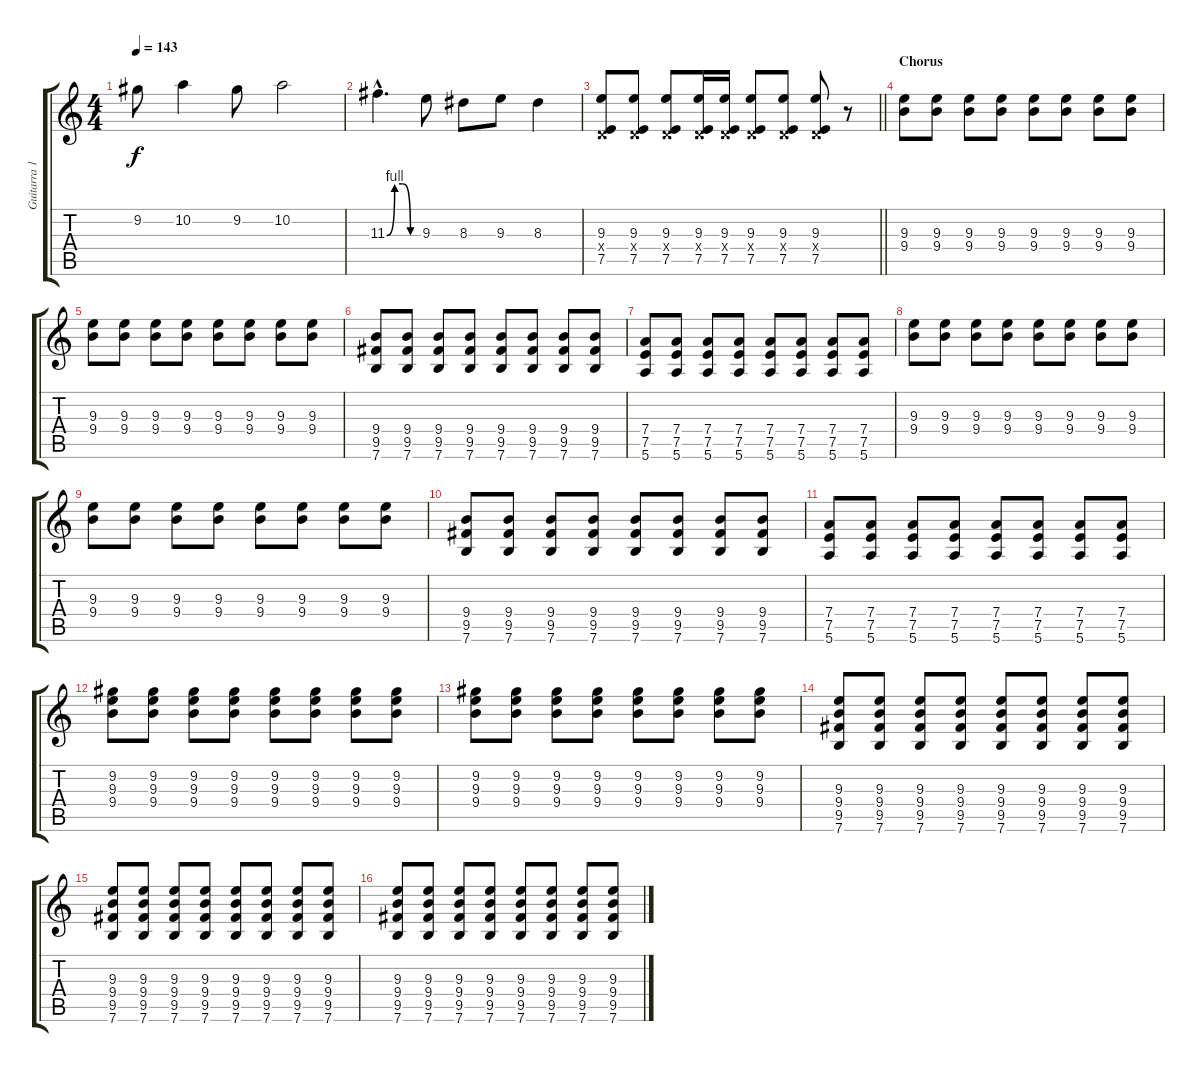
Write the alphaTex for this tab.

\track ("Guitarra 1 - Mathias" "Guitarra 1") {instrument distortionguitar}
\staff {score tabs}
\tuning (E4 B3 G3 D3 A2 E2) {hide}
\ts (4 4)
\tempo 143
\clef g2
\ks c
9.2.8{dy f volume 14} 10.2.4 9.2.8 10.2.2 |
11.3{be (custom 0 0 15 4 30 4 45 0 60 0) hac}.4{d} 9.3.8 8.3.8 9.3.8 8.3.4 |
\barLineRight lightlight
(9.3 0.4{x} 7.5).8 (9.3 0.4{x} 7.5).8 (9.3 0.4{x} 7.5).8 (9.3 0.4{x} 7.5).16 (9.3 0.4{x} 7.5).16 (9.3 0.4{x} 7.5).8 (9.3 0.4{x} 7.5).8 (9.3 0.4{x} 7.5).8 r.8 |
\section ("" "Chorus")
(9.3 9.4).8 (9.3 9.4).8 (9.3 9.4).8 (9.3 9.4).8 (9.3 9.4).8 (9.3 9.4).8 (9.3 9.4).8 (9.3 9.4).8 |
(9.3 9.4).8 (9.3 9.4).8 (9.3 9.4).8 (9.3 9.4).8 (9.3 9.4).8 (9.3 9.4).8 (9.3 9.4).8 (9.3 9.4).8 |
(9.4 9.5 7.6).8 (9.4 9.5 7.6).8 (9.4 9.5 7.6).8 (9.4 9.5 7.6).8 (9.4 9.5 7.6).8 (9.4 9.5 7.6).8 (9.4 9.5 7.6).8 (9.4 9.5 7.6).8 |
(7.4 7.5 5.6).8 (7.4 7.5 5.6).8 (7.4 7.5 5.6).8 (7.4 7.5 5.6).8 (7.4 7.5 5.6).8 (7.4 7.5 5.6).8 (7.4 7.5 5.6).8 (7.4 7.5 5.6).8 |
(9.3 9.4).8 (9.3 9.4).8 (9.3 9.4).8 (9.3 9.4).8 (9.3 9.4).8 (9.3 9.4).8 (9.3 9.4).8 (9.3 9.4).8 |
(9.3 9.4).8 (9.3 9.4).8 (9.3 9.4).8 (9.3 9.4).8 (9.3 9.4).8 (9.3 9.4).8 (9.3 9.4).8 (9.3 9.4).8 |
(9.4 9.5 7.6).8 (9.4 9.5 7.6).8 (9.4 9.5 7.6).8 (9.4 9.5 7.6).8 (9.4 9.5 7.6).8 (9.4 9.5 7.6).8 (9.4 9.5 7.6).8 (9.4 9.5 7.6).8 |
(7.4 7.5 5.6).8 (7.4 7.5 5.6).8 (7.4 7.5 5.6).8 (7.4 7.5 5.6).8 (7.4 7.5 5.6).8 (7.4 7.5 5.6).8 (7.4 7.5 5.6).8 (7.4 7.5 5.6).8 |
(9.2 9.3 9.4).8 (9.2 9.3 9.4).8 (9.2 9.3 9.4).8 (9.2 9.3 9.4).8 (9.2 9.3 9.4).8 (9.2 9.3 9.4).8 (9.2 9.3 9.4).8 (9.2 9.3 9.4).8 |
(9.2 9.3 9.4).8 (9.2 9.3 9.4).8 (9.2 9.3 9.4).8 (9.2 9.3 9.4).8 (9.2 9.3 9.4).8 (9.2 9.3 9.4).8 (9.2 9.3 9.4).8 (9.2 9.3 9.4).8 |
(9.3 9.4 9.5 7.6).8 (9.3 9.4 9.5 7.6).8 (9.3 9.4 9.5 7.6).8 (9.3 9.4 9.5 7.6).8 (9.3 9.4 9.5 7.6).8 (9.3 9.4 9.5 7.6).8 (9.3 9.4 9.5 7.6).8 (9.3 9.4 9.5 7.6).8 |
(9.3 9.4 9.5 7.6).8 (9.3 9.4 9.5 7.6).8 (9.3 9.4 9.5 7.6).8 (9.3 9.4 9.5 7.6).8 (9.3 9.4 9.5 7.6).8 (9.3 9.4 9.5 7.6).8 (9.3 9.4 9.5 7.6).8 (9.3 9.4 9.5 7.6).8 |
(9.3 9.4 9.5 7.6).8 (9.3 9.4 9.5 7.6).8 (9.3 9.4 9.5 7.6).8 (9.3 9.4 9.5 7.6).8 (9.3 9.4 9.5 7.6).8 (9.3 9.4 9.5 7.6).8 (9.3 9.4 9.5 7.6).8 (9.3 9.4 9.5 7.6).8
